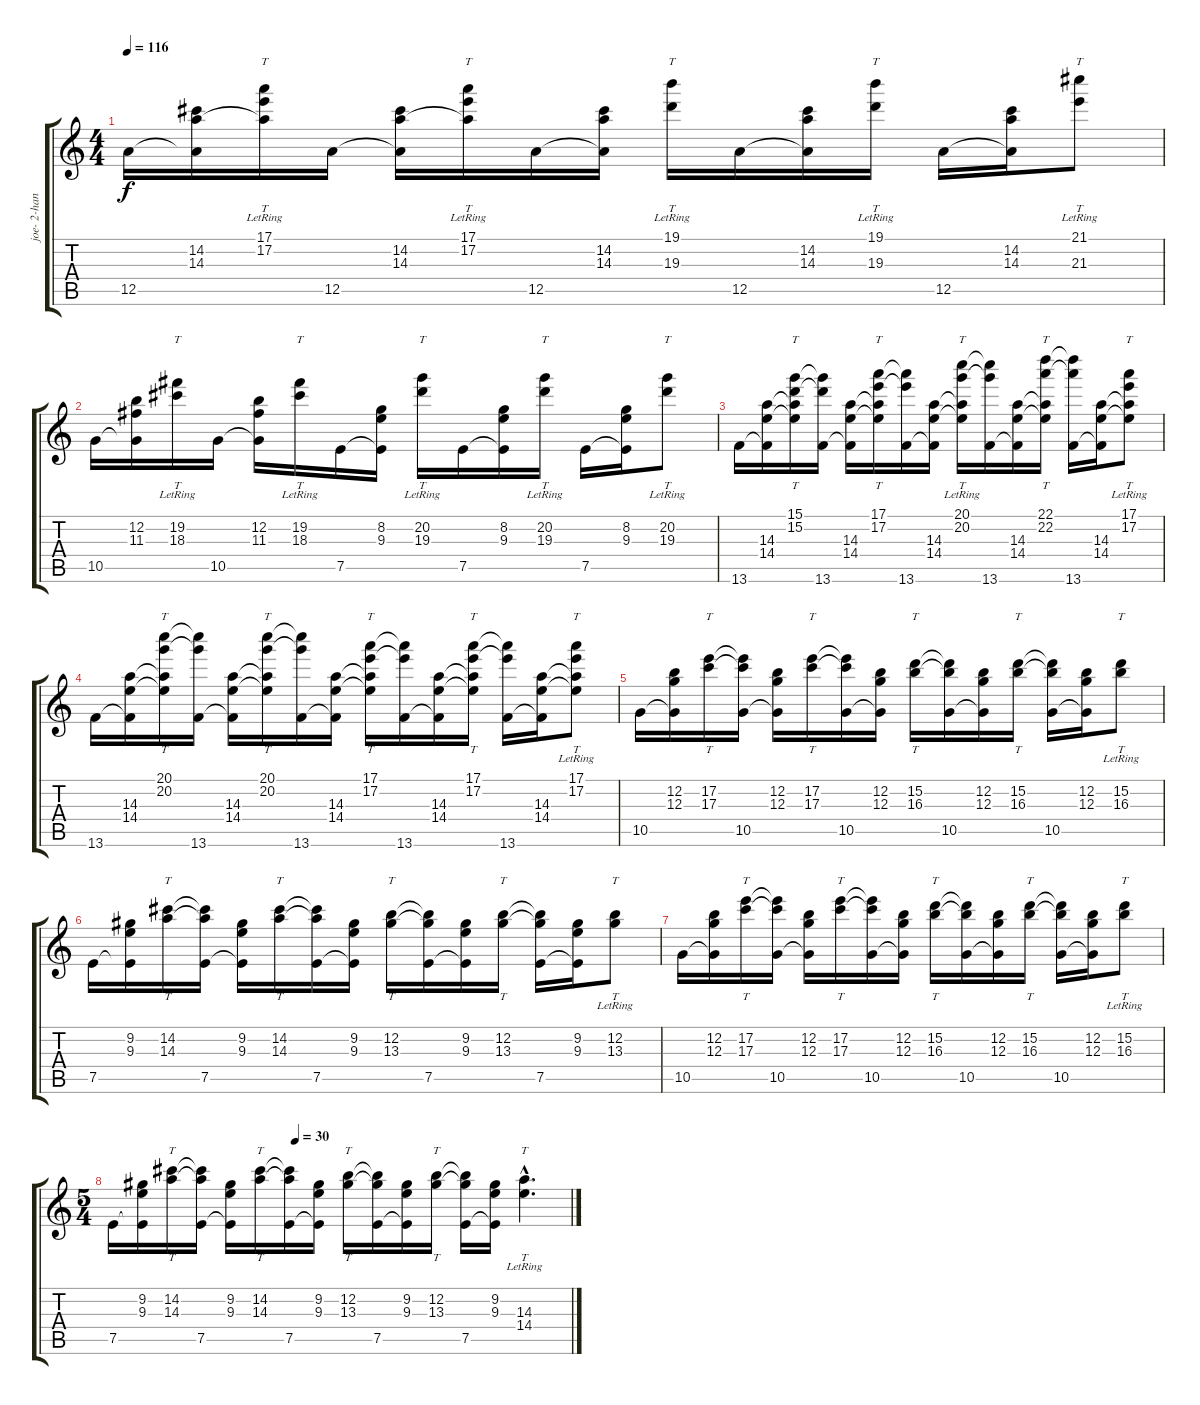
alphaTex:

\track ("joe- 2-hand tapping" "joe- 2-han") {instrument electricguitarjazz}
\staff {score tabs}
\tuning (E4 B3 G3 D3 A2 E2) {hide}
\ts (4 4)
\tempo 116
\clef g2
\ks c
12.5.16{dy f} (14.2 14.3 12.5{t}).16 (17.1{lr} 17.2{lr} 14.3{t}).16{tt} 12.5.16 (14.2 14.3 12.5{t}).16 (17.1{lr} 17.2{lr} 14.3{t}).16{tt} 12.5.16 (14.2 14.3 12.5{t}).16 (19.1{lr} 19.3{lr}).16{tt} 12.5.16 (14.2 14.3 12.5{t}).16 (19.1{lr} 19.3{lr}).16{tt} 12.5.16 (14.2 14.3 12.5{t}).16 (21.1{lr} 21.3{lr}).8{tt} |
10.5.16 (12.2 11.3 10.5{t}).16 (19.2{lr} 18.3{lr}).16{tt} 10.5.16 (12.2 11.3 10.5{t}).16 (19.2{lr} 18.3{lr}).16{tt} 7.5.16 (8.2 9.3 7.5{t}).16 (20.2{lr} 19.3{lr}).16{tt} 7.5.16 (8.2 9.3 7.5{t}).16 (20.2{lr} 19.3{lr}).16{tt} 7.5.16 (8.2 9.3 7.5{t}).16 (20.2{lr} 19.3{lr}).8{tt} |
13.6.16 (14.3 14.4 13.6{t}).16 (15.1 15.2 14.3{t} 14.4{t}).16{tt} (15.1{t} 15.2{t} 13.6).16 (14.3 14.4 13.6{t}).16 (17.1 17.2 14.3{t} 14.4{t}).16{tt} (17.1{t} 17.2{t} 13.6).16 (14.3 14.4 13.6{t}).16 (20.1{lr} 20.2 14.3{t} 14.4{t}).16{tt} (20.1{t} 20.2{t} 13.6).16 (14.3 14.4 13.6{t}).16 (22.1 22.2 14.3{t} 14.4{t}).16{tt} (22.1{t} 22.2{t} 13.6).16 (14.3 14.4 13.6{t}).16 (17.1{lr} 17.2{lr} 14.3{t} 14.4{t}).8{tt} |
13.6.16 (14.3 14.4 13.6{t}).16 (20.1 20.2 14.3{t} 14.4{t}).16{tt} (20.1{t} 20.2{t} 13.6).16 (14.3 14.4 13.6{t}).16 (20.1 20.2 14.3{t} 14.4{t}).16{tt} (20.1{t} 20.2{t} 13.6).16 (14.3 14.4 13.6{t}).16 (17.1 17.2 14.3{t} 14.4{t}).16{tt} (17.1{t} 17.2{t} 13.6).16 (14.3 14.4 13.6{t}).16 (17.1 17.2 14.3{t} 14.4{t}).16{tt} (17.1{t} 17.2{t} 13.6).16 (14.3 14.4 13.6{t}).16 (17.1{lr} 17.2{lr} 14.3{t} 14.4{t}).8{tt} |
10.5.16 (12.2 12.3 10.5{t}).16 (17.2 17.3).16{tt} (17.2{t} 17.3{t} 10.5).16 (12.2 12.3 10.5{t}).16 (17.2 17.3).16{tt} (17.2{t} 17.3{t} 10.5).16 (12.2 12.3 10.5{t}).16 (15.2 16.3).16{tt} (15.2{t} 16.3{t} 10.5).16 (12.2 12.3 10.5{t}).16 (15.2 16.3).16{tt} (15.2{t} 16.3{t} 10.5).16 (12.2 12.3 10.5{t}).16 (15.2{lr} 16.3{lr}).8{tt} |
7.5.16 (9.2 9.3 7.5{t}).16 (14.2 14.3).16{tt} (14.2{t} 14.3{t} 7.5).16 (9.2 9.3 7.5{t}).16 (14.2 14.3).16{tt} (14.2{t} 14.3{t} 7.5).16 (9.2 9.3 7.5{t}).16 (12.2 13.3).16{tt} (12.2{t} 13.3{t} 7.5).16 (9.2 9.3 7.5{t}).16 (12.2 13.3).16{tt} (12.2{t} 13.3{t} 7.5).16 (9.2 9.3 7.5{t}).16 (12.2{lr} 13.3{lr}).8{tt} |
10.5.16 (12.2 12.3 10.5{t}).16 (17.2 17.3).16{tt} (17.2{t} 17.3{t} 10.5).16 (12.2 12.3 10.5{t}).16 (17.2 17.3).16{tt} (17.2{t} 17.3{t} 10.5).16 (12.2 12.3 10.5{t}).16 (15.2 16.3).16{tt} (15.2{t} 16.3{t} 10.5).16 (12.2 12.3 10.5{t}).16 (15.2 16.3).16{tt} (15.2{t} 16.3{t} 10.5).16 (12.2 12.3 10.5{t}).16 (15.2{lr} 16.3{lr}).8{tt} |
\ts (5 4)
\tempo (30 0.4)
7.5.16 (9.2 9.3 7.5{t}).16 (14.2 14.3).16{tt} (14.2{t} 14.3{t} 7.5).16 (9.2 9.3 7.5{t}).16 (14.2 14.3).16{tt} (14.2{t} 14.3{t} 7.5).16 (9.2 9.3 7.5{t}).16 (12.2 13.3).16{tt} (12.2{t} 13.3{t} 7.5).16 (9.2 9.3 7.5{t}).16 (12.2 13.3).16{tt} (12.2{t} 13.3{t} 7.5).16 (9.2 9.3 7.5{t}).16 (14.3{hac lr} 14.4{hac}).4{tt d}
